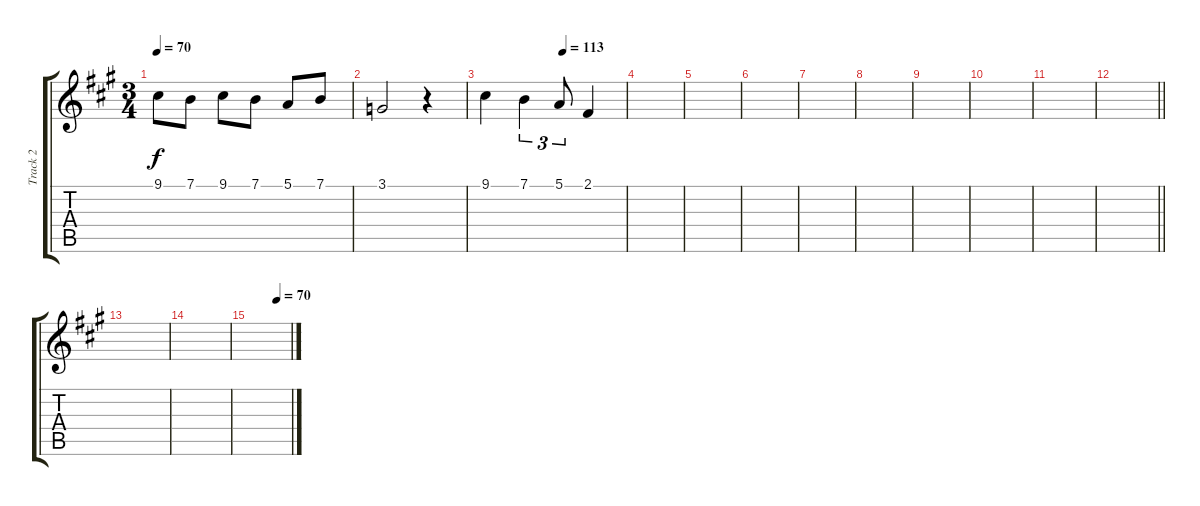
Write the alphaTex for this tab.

\track ("Track 2" "Track 2") {instrument tenorsax}
\staff {score tabs}
\tuning (E4 B3 G3 D3 A2 E2) {hide}
\ts (3 4)
\tempo 70
\clef g2
\ks a
9.1.8{dy f} 7.1.8 9.1.8 7.1.8 5.1.8 7.1.8 |
3.1.2 r.4 |
\tempo (113 0.5555555555555556)
9.1.4 7.1.4{tu (3 2)} 5.1.8{tu (3 2)} 2.1.4 |
|
|
|
|
|
|
|
|
\barLineRight lightlight
|
|
|
\tempo (70 0.6666666666666666)
